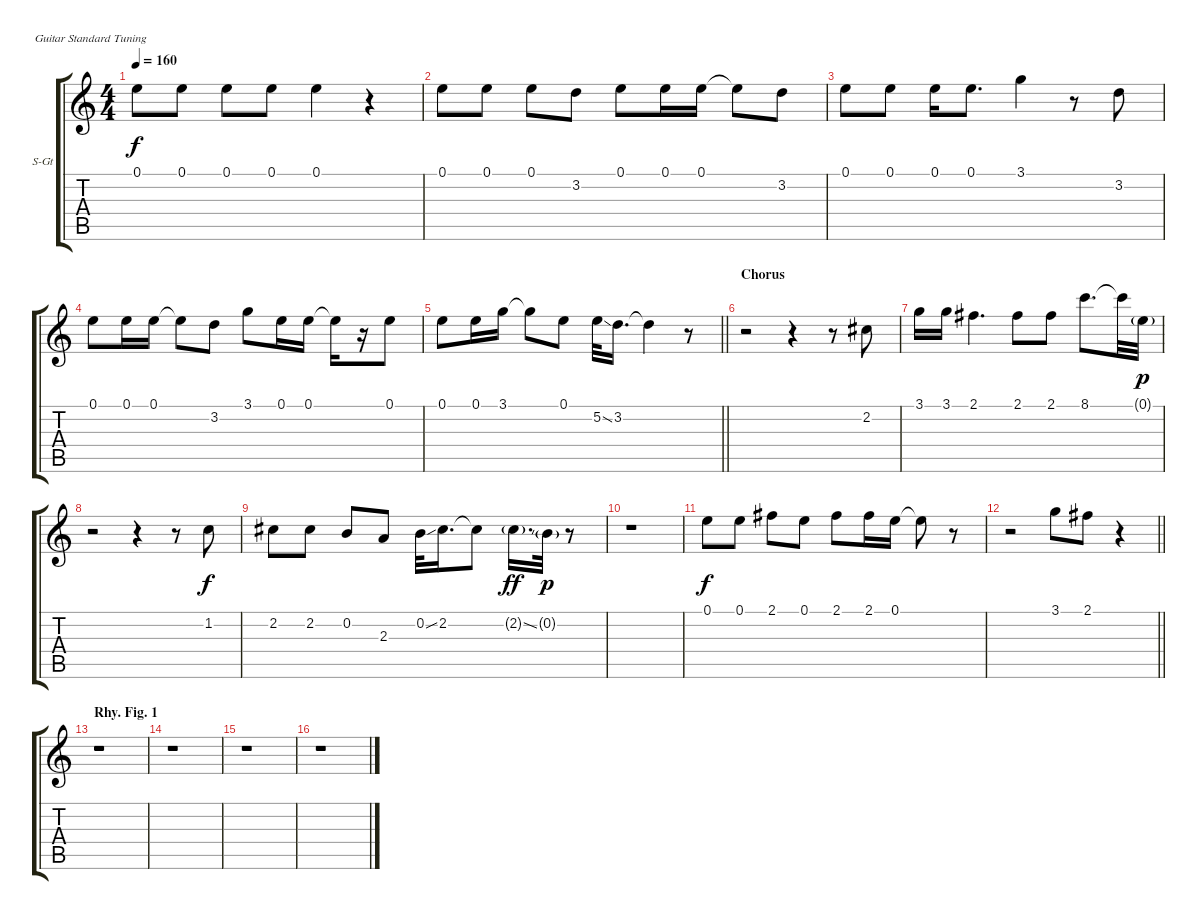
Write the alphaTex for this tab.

\bracketExtendMode groupsimilarinstruments
\firstSystemTrackNameOrientation horizontal
\otherSystemsTrackNameOrientation horizontal
\track ("Voice" "S-Gt") {mute instrument lead6voice}
\staff {score tabs}
\tuning (E4 B3 G3 D3 A2 E2)
\displaytranspose 12
\ts (4 4)
\tempo 160
\clef g2
\ks c
0.1.8{dy f} 0.1.8 0.1.8 0.1.8 0.1.4 r.4 |
0.1.8 0.1.8 0.1.8 3.2.8 0.1.8 0.1.16 0.1.16 0.1{t}.8 3.2.8 |
0.1.8 0.1.8 0.1.16 0.1.8{d} 3.1.4 r.8 3.2.8 |
0.1.8 0.1.16 0.1.16 0.1{t}.8 3.2.8 3.1.8 0.1.16 0.1.16 0.1{t}.16 r.16 0.1.8 |
\barLineRight lightlight
0.1.8 0.1.16 3.1.16 3.1{t}.8 0.1.8 5.2{ss}.32 3.2.16{d} 3.2{t}.4 r.8 |
\section ("" "Chorus")
r.2 r.4 r.8 2.2.8 |
3.1.16 3.1.16 2.1.4{d} 2.1.8 2.1.8 8.1.8{d} 8.1{t}.32 0.1{g}.32{dy p} |
r.2 r.4 r.8 1.2.8{dy f} |
2.2.8 2.2.8 0.2.8 2.3.8 0.2{ss}.32 2.2.16{d} 2.2{t}.8 2.2{ss g}.16{d dy ff} 0.2{g}.32{dy p} r.8 |
r.1 |
0.1.8{dy f} 0.1.8 2.1.8 0.1.8 2.1.8 2.1.16 0.1.16 0.1{t}.8 r.8 |
\barLineRight lightlight
r.2 3.1.8 2.1.8 r.4 |
\section ("" "Rhy. Fig. 1")
r.1 |
r.1 |
r.1 |
r.1
